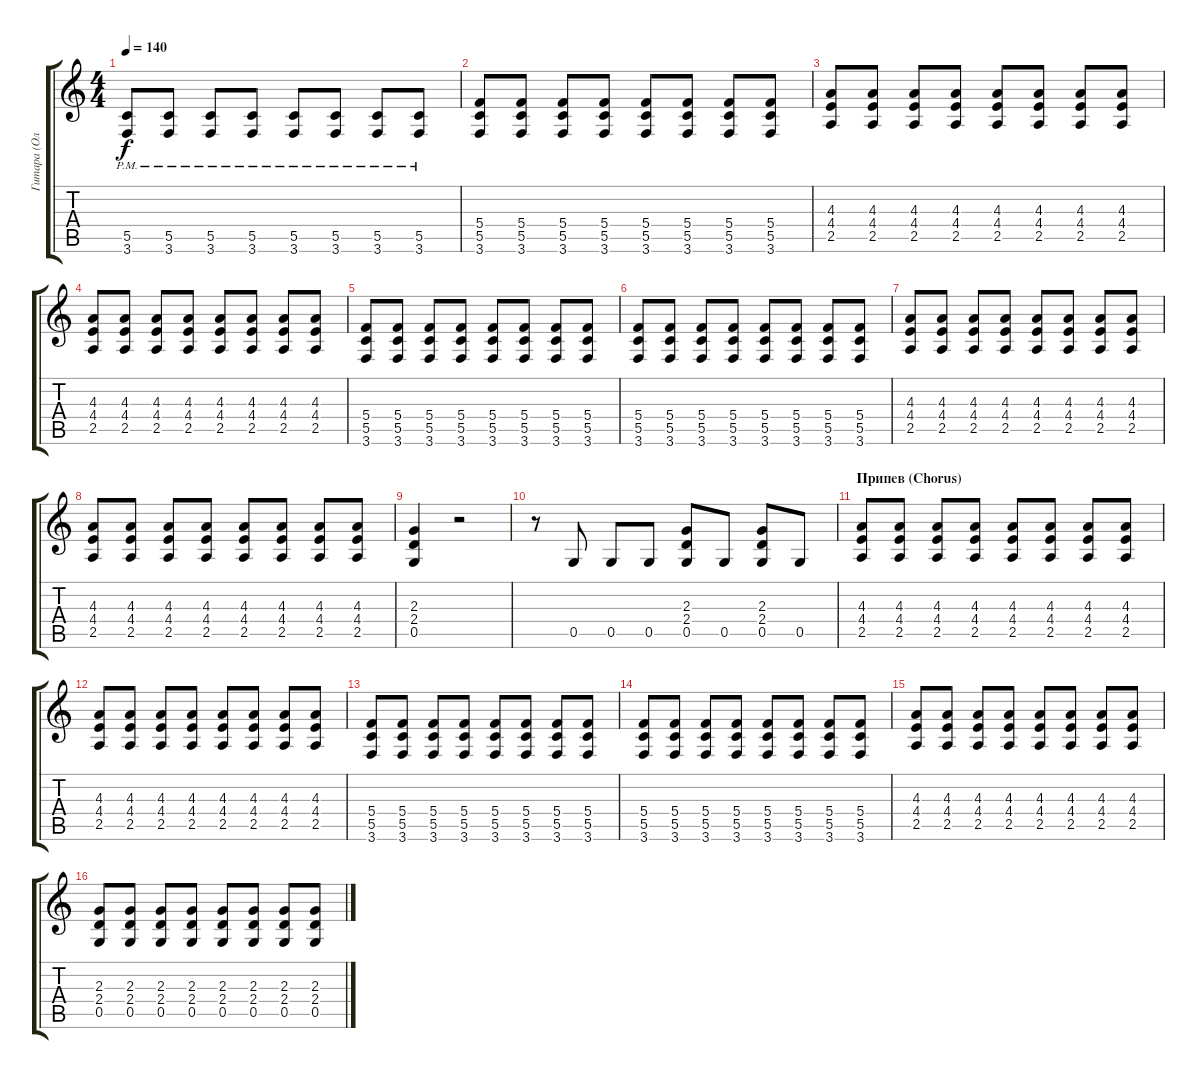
\track ("Гитара (Олег \"Mission\" Мишин)" "Гитара (Ол") {instrument distortionguitar}
\staff {score tabs}
\tuning (D4 A3 F3 C3 G2 D2) {hide}
\ts (4 4)
\tempo 140
\clef g2
\ks c
(5.5{pm} 3.6{pm}).8{dy f} (5.5{pm} 3.6{pm}).8 (5.5{pm} 3.6{pm}).8 (5.5{pm} 3.6{pm}).8 (5.5{pm} 3.6{pm}).8 (5.5{pm} 3.6{pm}).8 (5.5{pm} 3.6{pm}).8 (5.5{pm} 3.6{pm}).8 |
(5.4 5.5 3.6).8 (5.4 5.5 3.6).8 (5.4 5.5 3.6).8 (5.4 5.5 3.6).8 (5.4 5.5 3.6).8 (5.4 5.5 3.6).8 (5.4 5.5 3.6).8 (5.4 5.5 3.6).8 |
(4.3 4.4 2.5).8 (4.3 4.4 2.5).8 (4.3 4.4 2.5).8 (4.3 4.4 2.5).8 (4.3 4.4 2.5).8 (4.3 4.4 2.5).8 (4.3 4.4 2.5).8 (4.3 4.4 2.5).8 |
(4.3 4.4 2.5).8 (4.3 4.4 2.5).8 (4.3 4.4 2.5).8 (4.3 4.4 2.5).8 (4.3 4.4 2.5).8 (4.3 4.4 2.5).8 (4.3 4.4 2.5).8 (4.3 4.4 2.5).8 |
(5.4 5.5 3.6).8 (5.4 5.5 3.6).8 (5.4 5.5 3.6).8 (5.4 5.5 3.6).8 (5.4 5.5 3.6).8 (5.4 5.5 3.6).8 (5.4 5.5 3.6).8 (5.4 5.5 3.6).8 |
(5.4 5.5 3.6).8 (5.4 5.5 3.6).8 (5.4 5.5 3.6).8 (5.4 5.5 3.6).8 (5.4 5.5 3.6).8 (5.4 5.5 3.6).8 (5.4 5.5 3.6).8 (5.4 5.5 3.6).8 |
(4.3 4.4 2.5).8 (4.3 4.4 2.5).8 (4.3 4.4 2.5).8 (4.3 4.4 2.5).8 (4.3 4.4 2.5).8 (4.3 4.4 2.5).8 (4.3 4.4 2.5).8 (4.3 4.4 2.5).8 |
(4.3 4.4 2.5).8 (4.3 4.4 2.5).8 (4.3 4.4 2.5).8 (4.3 4.4 2.5).8 (4.3 4.4 2.5).8 (4.3 4.4 2.5).8 (4.3 4.4 2.5).8 (4.3 4.4 2.5).8 |
(2.3 2.4 0.5).4 r.2 |
r.8 0.5.8 0.5.8 0.5.8 (2.3 2.4 0.5).8 0.5.8 (2.3 2.4 0.5).8 0.5.8 |
\section ("" "Припев (Chorus)")
(4.3 4.4 2.5).8 (4.3 4.4 2.5).8 (4.3 4.4 2.5).8 (4.3 4.4 2.5).8 (4.3 4.4 2.5).8 (4.3 4.4 2.5).8 (4.3 4.4 2.5).8 (4.3 4.4 2.5).8 |
(4.3 4.4 2.5).8 (4.3 4.4 2.5).8 (4.3 4.4 2.5).8 (4.3 4.4 2.5).8 (4.3 4.4 2.5).8 (4.3 4.4 2.5).8 (4.3 4.4 2.5).8 (4.3 4.4 2.5).8 |
(5.4 5.5 3.6).8 (5.4 5.5 3.6).8 (5.4 5.5 3.6).8 (5.4 5.5 3.6).8 (5.4 5.5 3.6).8 (5.4 5.5 3.6).8 (5.4 5.5 3.6).8 (5.4 5.5 3.6).8 |
(5.4 5.5 3.6).8 (5.4 5.5 3.6).8 (5.4 5.5 3.6).8 (5.4 5.5 3.6).8 (5.4 5.5 3.6).8 (5.4 5.5 3.6).8 (5.4 5.5 3.6).8 (5.4 5.5 3.6).8 |
(4.3 4.4 2.5).8 (4.3 4.4 2.5).8 (4.3 4.4 2.5).8 (4.3 4.4 2.5).8 (4.3 4.4 2.5).8 (4.3 4.4 2.5).8 (4.3 4.4 2.5).8 (4.3 4.4 2.5).8 |
(2.3 2.4 0.5).8 (2.3 2.4 0.5).8 (2.3 2.4 0.5).8 (2.3 2.4 0.5).8 (2.3 2.4 0.5).8 (2.3 2.4 0.5).8 (2.3 2.4 0.5).8 (2.3 2.4 0.5).8
